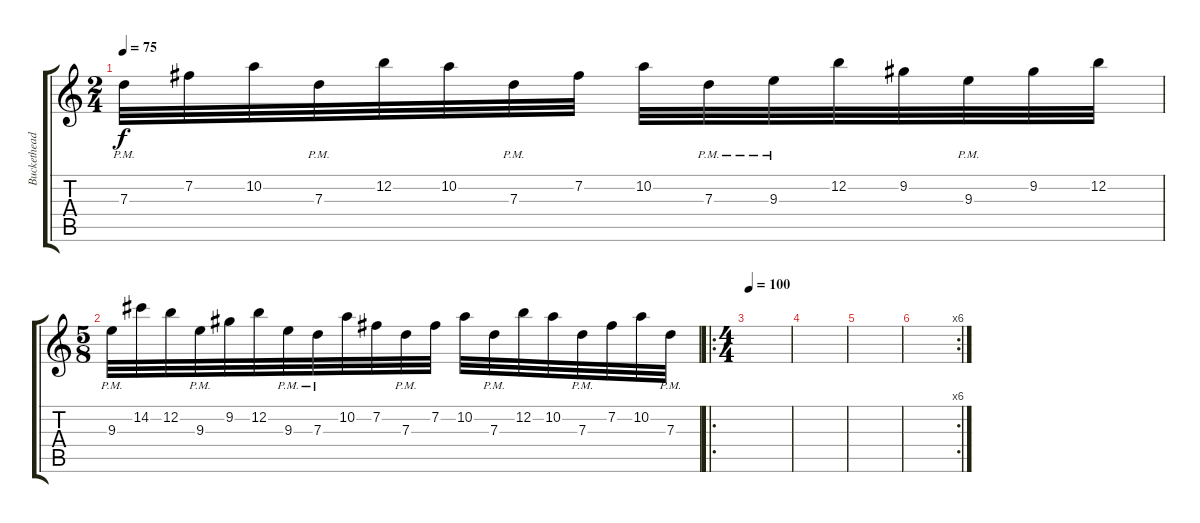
\track ("Buckethead Lead" "Buckethead") {instrument distortionguitar}
\staff {score tabs}
\tuning (E4 B3 G3 D3 A2 E2) {hide}
\ts (2 4)
\tempo 75
\clef g2
\ks c
7.3{pm}.32{dy f} 7.2.32 10.2.32 7.3{pm}.32 12.2.32 10.2.32 7.3{pm}.32 7.2.32 10.2.32 7.3{pm}.32 9.3{pm}.32 12.2.32 9.2.32 9.3{pm}.32 9.2.32 12.2.32 |
\ts (5 8)
9.3{pm}.32 14.2.32 12.2.32 9.3{pm}.32 9.2.32 12.2.32 9.3{pm}.32 7.3{pm}.32 10.2.32 7.2.32 7.3{pm}.32 7.2.32 10.2.32 7.3{pm}.32 12.2.32 10.2.32 7.3{pm}.32 7.2.32 10.2.32 7.3{pm}.32 |
\ro
\ts (4 4)
\tempo 100
|
|
|
\rc 6
